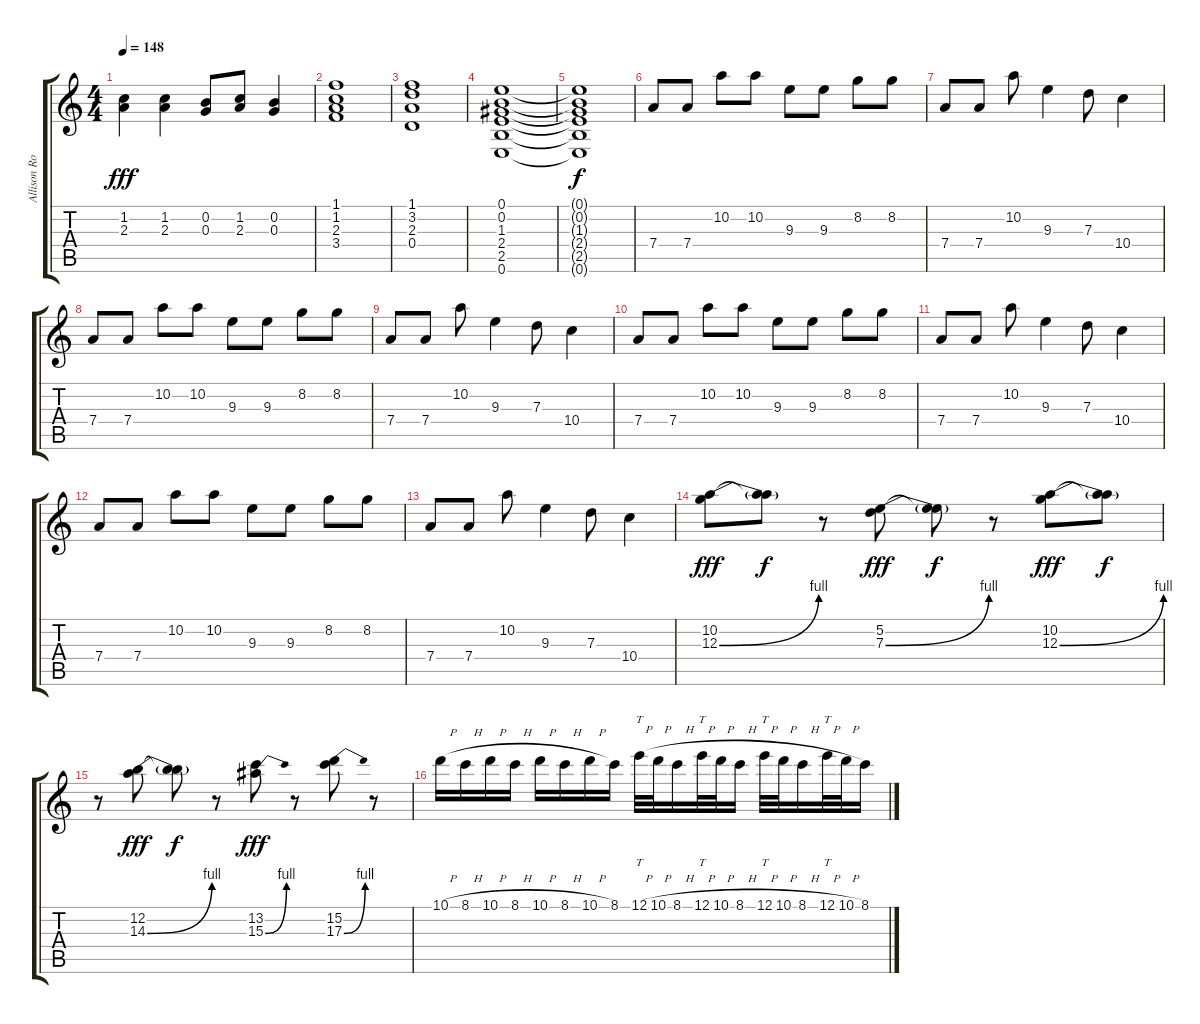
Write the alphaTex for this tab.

\track ("Allison Robertson (lead)" "Allison Ro") {instrument distortionguitar}
\staff {score tabs}
\tuning (E4 B3 G3 D3 A2 E2) {hide}
\ts (4 4)
\tempo 148
\clef g2
\ks c
(1.2 2.3).4{dy fff} (1.2 2.3).4 (0.2 0.3).8 (1.2 2.3).8 (0.2 0.3).4 |
(1.1 1.2 2.3 3.4).1 |
(1.1 3.2 2.3 0.4).1 |
(0.1 0.2 1.3 2.4 2.5 0.6).1 |
(0.1{t} 0.2{t} 1.3{t} 2.4{t} 2.5{t} 0.6{t}).1{dy f} |
7.4.8 7.4.8 10.2.8 10.2.8 9.3.8 9.3.8 8.2.8 8.2.8 |
7.4.8 7.4.8 10.2.8 9.3.4 7.3.8 10.4.4 |
7.4.8 7.4.8 10.2.8 10.2.8 9.3.8 9.3.8 8.2.8 8.2.8 |
7.4.8 7.4.8 10.2.8 9.3.4 7.3.8 10.4.4 |
7.4.8 7.4.8 10.2.8 10.2.8 9.3.8 9.3.8 8.2.8 8.2.8 |
7.4.8 7.4.8 10.2.8 9.3.4 7.3.8 10.4.4 |
7.4.8 7.4.8 10.2.8 10.2.8 9.3.8 9.3.8 8.2.8 8.2.8 |
7.4.8 7.4.8 10.2.8 9.3.4 7.3.8 10.4.4 |
(10.2 12.3{be (bend 0 0 60 4)}).8{dy fff volume 12 instrument distortionguitar} (10.2{t} 12.3{t}).8{dy f} r.8 (5.2 7.3{be (bend 0 0 60 4)}).8{dy fff} (5.2{t} 7.3{t}).8{dy f} r.8 (10.2 12.3{be (bend 0 0 60 4)}).8{dy fff} (10.2{t} 12.3{t}).8{dy f} |
r.8 (12.2 14.3{be (bend 0 0 60 4)}).8{dy fff} (12.2{t} 14.3{t}).8{dy f} r.8 (13.2 15.3{be (bend 0 0 60 4)}).8{dy fff} r.8 (15.2 17.3{be (bend 0 0 60 4)}).8 r.8 |
10.1{h}.16 8.1{h}.16 10.1{h}.16 8.1{h}.16 10.1{h}.16 8.1{h}.16 10.1{h}.16 8.1.16 12.1{h}.32{tt} 10.1{h}.32 8.1{h}.16 12.1{h}.32{tt} 10.1{h}.32 8.1{h}.16 12.1{h}.32{tt} 10.1{h}.32 8.1{h}.16 12.1{h}.32{tt} 10.1{h}.32 8.1{h}.16
